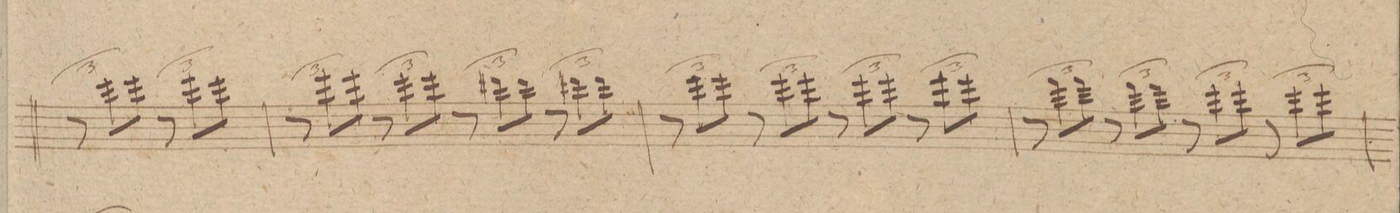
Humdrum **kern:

**kern	**dynam
*I"Violino. 1mo	*
*clefG2	*
*k[]	*
*met(c|)	*
*M2/2	*
12r	.
12eee\L	.
12eee\J	.
12r	.
12eee\L	.
12eee\J	.
=41	=41
12r	.
12eee\L	.
12eee\J	.
12r	.
12eee\L	.
12eee\J	.
12r	.
12ddd#\L	.
12ddd#\J	.
12r	.
12ddd#\L	.
12ddd#\J	.
=42	=42
12r	.
12eee\L	.
12eee\J	.
12r	.
12eee\L	.
12eee\J	.
12r	.
12eee\L	.
12eee\J	.
12r	.
12eee\L	.
12eee\J	.
=43	=43
12r	.
12fff\L	.
12fff\J	.
12r	.
12fff\L	.
12fff\J	.
12r	.
12eee\L	.
12eee\J	.
12r	.
12eee\L	.
12eee\J	.
=44	=44
*-	*-
